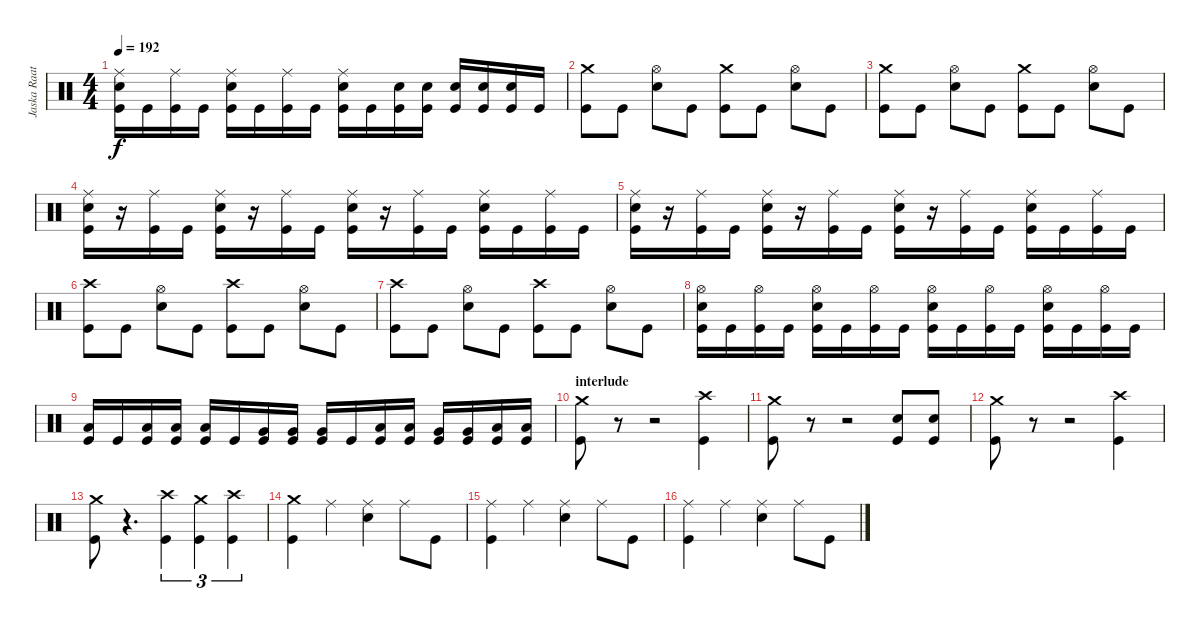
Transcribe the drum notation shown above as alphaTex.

\track ("Jaska Raatikainen" "Jaska Raat") {instrument percussion}
\staff {score}
\articulation defaults
\ts (4 4)
\tempo 192
\clef neutral
\ks c
("Ride (middle)" "Electric Snare (hit)" "Kick (hit)").16{dy f} "Kick (hit)".16 ("Ride (middle)" "Kick (hit)").16 "Kick (hit)".16 ("Ride (middle)" "Electric Snare (hit)" "Kick (hit)").16 "Kick (hit)".16 ("Ride (middle)" "Kick (hit)").16 "Kick (hit)".16 ("Ride (middle)" "Electric Snare (hit)" "Kick (hit)").16 "Kick (hit)".16 ("Electric Snare (hit)" "Kick (hit)").16 ("Electric Snare (hit)" "Kick (hit)").16 ("Electric Snare (hit)" "Kick (hit)").16 ("Electric Snare (hit)" "Kick (hit)").16 ("Electric Snare (hit)" "Kick (hit)").16 "Kick (hit)".16 |
("Crash medium (hit)" "Kick (hit)").8 "Kick (hit)".8 ("Hi-Hat (open)" "Electric Snare (hit)").8 "Kick (hit)".8 ("Crash medium (hit)" "Kick (hit)").8 "Kick (hit)".8 ("Hi-Hat (open)" "Electric Snare (hit)").8 "Kick (hit)".8 |
("Crash medium (hit)" "Kick (hit)").8 "Kick (hit)".8 ("Hi-Hat (open)" "Electric Snare (hit)").8 "Kick (hit)".8 ("Crash medium (hit)" "Kick (hit)").8 "Kick (hit)".8 ("Hi-Hat (open)" "Electric Snare (hit)").8 "Kick (hit)".8 |
("Ride (middle)" "Electric Snare (hit)" "Kick (hit)").16 r.16 ("Ride (middle)" "Kick (hit)").16 "Kick (hit)".16 ("Ride (middle)" "Electric Snare (hit)" "Kick (hit)").16 r.16 ("Ride (middle)" "Kick (hit)").16 "Kick (hit)".16 ("Ride (middle)" "Electric Snare (hit)" "Kick (hit)").16 r.16 ("Ride (middle)" "Kick (hit)").16 "Kick (hit)".16 ("Ride (middle)" "Electric Snare (hit)" "Kick (hit)").16 "Kick (hit)".16 ("Ride (middle)" "Kick (hit)").16 "Kick (hit)".16 |
("Ride (middle)" "Electric Snare (hit)" "Kick (hit)").16 r.16 ("Ride (middle)" "Kick (hit)").16 "Kick (hit)".16 ("Ride (middle)" "Electric Snare (hit)" "Kick (hit)").16 r.16 ("Ride (middle)" "Kick (hit)").16 "Kick (hit)".16 ("Ride (middle)" "Electric Snare (hit)" "Kick (hit)").16 r.16 ("Ride (middle)" "Kick (hit)").16 "Kick (hit)".16 ("Ride (middle)" "Electric Snare (hit)" "Kick (hit)").16 "Kick (hit)".16 ("Ride (middle)" "Kick (hit)").16 "Kick (hit)".16 |
("Crash high (hit)" "Kick (hit)").8 "Kick (hit)".8 ("Hi-Hat (open)" "Electric Snare (hit)").8 "Kick (hit)".8 ("Crash high (hit)" "Kick (hit)").8 "Kick (hit)".8 ("Hi-Hat (open)" "Electric Snare (hit)").8 "Kick (hit)".8 |
("Crash high (hit)" "Kick (hit)").8 "Kick (hit)".8 ("Hi-Hat (open)" "Electric Snare (hit)").8 "Kick (hit)".8 ("Crash high (hit)" "Kick (hit)").8 "Kick (hit)".8 ("Hi-Hat (open)" "Electric Snare (hit)").8 "Kick (hit)".8 |
("Hi-Hat (open)" "Electric Snare (hit)" "Kick (hit)").16 "Kick (hit)".16 ("Hi-Hat (open)" "Kick (hit)").16 "Kick (hit)".16 ("Hi-Hat (open)" "Electric Snare (hit)" "Kick (hit)").16 "Kick (hit)".16 ("Hi-Hat (open)" "Kick (hit)").16 "Kick (hit)".16 ("Hi-Hat (open)" "Electric Snare (hit)" "Kick (hit)").16 "Kick (hit)".16 ("Hi-Hat (open)" "Kick (hit)").16 "Kick (hit)".16 ("Hi-Hat (open)" "Electric Snare (hit)" "Kick (hit)").16 "Kick (hit)".16 ("Hi-Hat (open)" "Kick (hit)").16 "Kick (hit)".16 |
("Low Tom (hit)" "Kick (hit)").16 "Kick (hit)".16 ("Low Tom (hit)" "Kick (hit)").16 ("Low Tom (hit)" "Kick (hit)").16 ("Low Tom (hit)" "Kick (hit)").16 "Kick (hit)".16 ("Very Low Tom (hit)" "Kick (hit)").16 ("Very Low Tom (hit)" "Kick (hit)").16 ("Very Low Tom (hit)" "Kick (hit)").16 "Kick (hit)".16 ("Low Tom (hit)" "Kick (hit)").16 ("Low Tom (hit)" "Kick (hit)").16 ("Very Low Tom (hit)" "Kick (hit)").16 ("Very Low Tom (hit)" "Kick (hit)").16 ("Low Floor Tom (hit)" "Kick (hit)").16 ("Low Floor Tom (hit)" "Kick (hit)").16 |
\section ("" "interlude")
("Crash medium (hit)" "Kick (hit)").8 r.8 r.2 ("Crash high (hit)" "Kick (hit)").4 |
("Crash medium (hit)" "Kick (hit)").8 r.8 r.2 ("Electric Snare (hit)" "Kick (hit)").8 ("Electric Snare (hit)" "Kick (hit)").8 |
("Crash medium (hit)" "Kick (hit)").8 r.8 r.2 ("Crash high (hit)" "Kick (hit)").4 |
("Crash medium (hit)" "Kick (hit)").8 r.4{d} ("Crash high (hit)" "Kick (hit)").4{tu (3 2)} ("Crash medium (hit)" "Kick (hit)").4{tu (3 2)} ("Crash high (hit)" "Kick (hit)").4{tu (3 2)} |
("Crash medium (hit)" "Kick (hit)").4 "Ride (middle)".4 ("Ride (middle)" "Electric Snare (hit)").4 "Ride (middle)".8 "Kick (hit)".8 |
("Ride (middle)" "Kick (hit)").4 "Ride (middle)".4 ("Ride (middle)" "Electric Snare (hit)").4 "Ride (middle)".8 "Kick (hit)".8 |
("Ride (middle)" "Kick (hit)").4 "Ride (middle)".4 ("Ride (middle)" "Electric Snare (hit)").4 "Ride (middle)".8 "Kick (hit)".8
